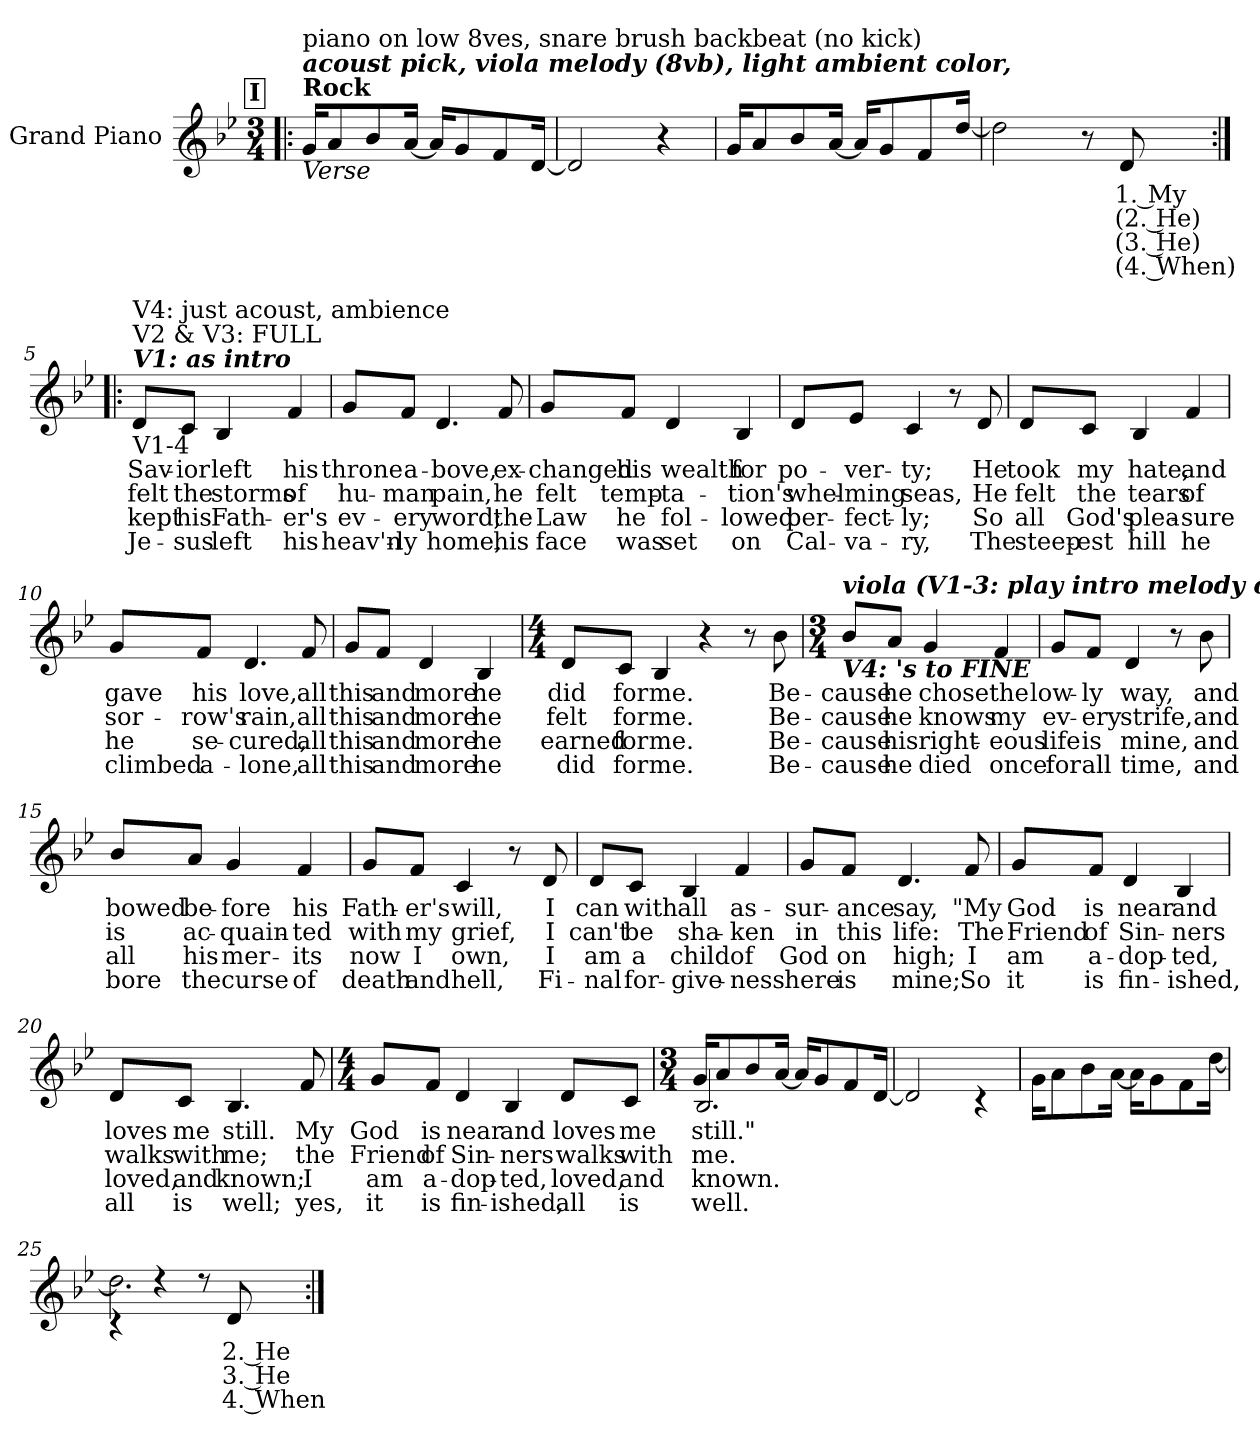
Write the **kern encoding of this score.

**kern	**text	**text	**text	**text
*part1	*part1	*part1	*part1	*part1
*staff1	*staff1	*staff1	*staff1	*staff1
*I"Grand Piano	*	*	*	*
*I'Pno	*	*	*	*
*clefG2	*	*	*	*
*k[b-e-]	*	*	*	*
*M3/4	*	*	*	*
!!LO:REH:place=s1:a:fs=13.9:t=I
=1!|:	=1!|:	=1!|:	=1!|:	=1!|:
!LO:TX:b:i:t=Verse	!	!	!	!
!LO:TX:a:B:t=Rock	!	!	!	!
!LO:TX:a:Bi:t=acoust pick, viola melody (8vb), light ambient color,	!	!	!	!
!LO:TX:a:t=piano on low 8ves, snare brush backbeat (no kick)	!	!	!	!
16g!/KL	.	.	.	.
8a!/	.	.	.	.
8b-!/	.	.	.	.
[16a!/Jk	.	.	.	.
16a!/KL]	.	.	.	.
8g!/	.	.	.	.
8f!/	.	.	.	.
[16d!/Jk	.	.	.	.
=2	=2	=2	=2	=2
2d!/]	.	.	.	.
4r	.	.	.	.
=3	=3	=3	=3	=3
16g!/KL	.	.	.	.
8a!/	.	.	.	.
8b-!/	.	.	.	.
[16a!/Jk	.	.	.	.
16a!/KL]	.	.	.	.
8g!/	.	.	.	.
8f!/	.	.	.	.
[16dd!/Jk	.	.	.	.
=4	=4	=4	=4	=4
2dd!\]	.	.	.	.
8r	.	.	.	.
!	!LO:LY:b	!LO:LY:b	!LO:LY:b	!LO:LY:b
8d/	1. My	(2. He)	(3. He)	(4. When)
!!LO:LB:g=z
=5:|!|:	=5:|!|:	=5:|!|:	=5:|!|:	=5:|!|:
!LO:TX:b:t=V1-4	!	!	!	!
!LO:TX:a:Bi:t=V1&colon; as intro	!	!	!	!
!LO:TX:a:t=V2 & V3&colon; FULL	!	!	!	!
!LO:TX:a:t=V4&colon; just acoust, ambience	!	!	!	!
!	!LO:LY:b	!LO:LY:b	!LO:LY:b	!LO:LY:b
8d/L	Sav-	felt	kept	Je-
!	!LO:LY:b	!LO:LY:b	!LO:LY:b	!LO:LY:b
8c/J	-ior	the	his	-sus
!	!LO:LY:b	!LO:LY:b	!LO:LY:b	!LO:LY:b
4B-/	left	storms	Fath-	left
!	!LO:LY:b	!LO:LY:b	!LO:LY:b	!LO:LY:b
4f/	his	of	-er's	his
=6	=6	=6	=6	=6
!	!LO:LY:b	!LO:LY:b	!LO:LY:b	!LO:LY:b
8g/L	throne	hu-	ev-	heav'n-
!	!LO:LY:b	!LO:LY:b	!LO:LY:b	!LO:LY:b
8f/J	a-	-man	-ery	-ly
!	!LO:LY:b	!LO:LY:b	!LO:LY:b	!LO:LY:b
4.d/	-bove,	pain,	word;	home,
!	!LO:LY:b	!LO:LY:b	!LO:LY:b	!LO:LY:b
8f/	ex-	he	the	his
=7	=7	=7	=7	=7
!	!LO:LY:b	!LO:LY:b	!LO:LY:b	!LO:LY:b
8g/L	-changed	felt	Law	face
!	!LO:LY:b	!LO:LY:b	!LO:LY:b	!LO:LY:b
8f/J	his	temp-	he	was
!	!LO:LY:b	!LO:LY:b	!LO:LY:b	!LO:LY:b
4d/	wealth	-ta-	fol-	set
!	!LO:LY:b	!LO:LY:b	!LO:LY:b	!LO:LY:b
4B-/	for	-tion's	-lowed	on
=8	=8	=8	=8	=8
!	!LO:LY:b	!LO:LY:b	!LO:LY:b	!LO:LY:b
8d/L	po-	whel-	per-	Cal-
!	!LO:LY:b	!LO:LY:b	!LO:LY:b	!LO:LY:b
8e-/J	-ver-	-ming	-fect-	-va-
!	!LO:LY:b	!LO:LY:b	!LO:LY:b	!LO:LY:b
4c/	-ty;	seas,	-ly;	-ry,
8r	.	.	.	.
!	!LO:LY:b	!LO:LY:b	!LO:LY:b	!LO:LY:b
8d/	He	He	So	The
!!LO:LB:g=z
=9	=9	=9	=9	=9
!	!LO:LY:b	!LO:LY:b	!LO:LY:b	!LO:LY:b
8d/L	took	felt	all	steep-
!	!LO:LY:b	!LO:LY:b	!LO:LY:b	!LO:LY:b
8c/J	my	the	God's	-est
!	!LO:LY:b	!LO:LY:b	!LO:LY:b	!LO:LY:b
4B-/	hate,	tears	plea-	hill
!	!LO:LY:b	!LO:LY:b	!LO:LY:b	!LO:LY:b
4f/	and	of	-sure	he
=10	=10	=10	=10	=10
!	!LO:LY:b	!LO:LY:b	!LO:LY:b	!LO:LY:b
8g/L	gave	sor-	he	climbed
!	!LO:LY:b	!LO:LY:b	!LO:LY:b	!LO:LY:b
8f/J	his	-row's	se-	a-
!	!LO:LY:b	!LO:LY:b	!LO:LY:b	!LO:LY:b
4.d/	love,	rain,	-cured,	-lone,
!	!LO:LY:b	!LO:LY:b	!LO:LY:b	!LO:LY:b
8f/	all	all	all	all
=11	=11	=11	=11	=11
!	!LO:LY:b	!LO:LY:b	!LO:LY:b	!LO:LY:b
8g/L	this	this	this	this
!	!LO:LY:b	!LO:LY:b	!LO:LY:b	!LO:LY:b
8f/J	and	and	and	and
!	!LO:LY:b	!LO:LY:b	!LO:LY:b	!LO:LY:b
4d/	more	more	more	more
!	!LO:LY:b	!LO:LY:b	!LO:LY:b	!LO:LY:b
4B-/	he	he	he	he
=12	=12	=12	=12	=12
*M4/4	*	*	*	*
!	!LO:LY:b	!LO:LY:b	!LO:LY:b	!LO:LY:b
8d/L	did	felt	earned	did
!	!LO:LY:b	!LO:LY:b	!LO:LY:b	!LO:LY:b
8c/J	for	for	for	for
!	!LO:LY:b	!LO:LY:b	!LO:LY:b	!LO:LY:b
4B-/	me.	me.	me.	me.
4r	.	.	.	.
8r	.	.	.	.
!	!LO:LY:b	!LO:LY:b	!LO:LY:b	!LO:LY:b
8b-\	Be-	Be-	Be-	Be-
!!LO:LB:g=z
=13	=13	=13	=13	=13
*M3/4	*	*	*	*
!LO:TX:b:Bi:t=V4&colon;  's to FINE	!	!	!	!
!LO:TX:a:Bi:t=viola (V1-3&colon; play intro melody over 4 bars; modify final note to E)	!	!	!	!
!	!LO:LY:b	!LO:LY:b	!LO:LY:b	!LO:LY:b
8b-/L	-cause	-cause	-cause	-cause
!	!LO:LY:b	!LO:LY:b	!LO:LY:b	!LO:LY:b
8a/J	he	he	his	he
!	!LO:LY:b	!LO:LY:b	!LO:LY:b	!LO:LY:b
4g/	chose	knows	right-	died
!	!LO:LY:b	!LO:LY:b	!LO:LY:b	!LO:LY:b
4f/	the	my	-eous	once
=14	=14	=14	=14	=14
!	!LO:LY:b	!LO:LY:b	!LO:LY:b	!LO:LY:b
8g/L	low-	ev-	life	for
!	!LO:LY:b	!LO:LY:b	!LO:LY:b	!LO:LY:b
8f/J	-ly	-ery	is	all
!	!LO:LY:b	!LO:LY:b	!LO:LY:b	!LO:LY:b
4d/	way,	strife,	mine,	time,
8r	.	.	.	.
!	!LO:LY:b	!LO:LY:b	!LO:LY:b	!LO:LY:b
8b-\	and	and	and	and
=15	=15	=15	=15	=15
!	!LO:LY:b	!LO:LY:b	!LO:LY:b	!LO:LY:b
8b-/L	bowed	is	all	bore
!	!LO:LY:b	!LO:LY:b	!LO:LY:b	!LO:LY:b
8a/J	be-	ac-	his	the
!	!LO:LY:b	!LO:LY:b	!LO:LY:b	!LO:LY:b
4g/	-fore	-quain-	mer-	curse
!	!LO:LY:b	!LO:LY:b	!LO:LY:b	!LO:LY:b
4f/	his	-ted	-its	of
=16	=16	=16	=16	=16
!	!LO:LY:b	!LO:LY:b	!LO:LY:b	!LO:LY:b
8g/L	Fath-	with	now	death
!	!LO:LY:b	!LO:LY:b	!LO:LY:b	!LO:LY:b
8f/J	-er's	my	I	and
!	!LO:LY:b	!LO:LY:b	!LO:LY:b	!LO:LY:b
4c/	will,	grief,	own,	hell,
8r	.	.	.	.
!	!LO:LY:b	!LO:LY:b	!LO:LY:b	!LO:LY:b
8d/	I	I	I	Fi-
!!LO:LB:g=z
=17	=17	=17	=17	=17
!	!LO:LY:b	!LO:LY:b	!LO:LY:b	!LO:LY:b
8d/L	can	can't	am	-nal
!	!LO:LY:b	!LO:LY:b	!LO:LY:b	!LO:LY:b
8c/J	with	be	a	for-
!	!LO:LY:b	!LO:LY:b	!LO:LY:b	!LO:LY:b
4B-/	all	sha-	child	-give-
!	!LO:LY:b	!LO:LY:b	!LO:LY:b	!LO:LY:b
4f/	as-	-ken	of	-ness
=18	=18	=18	=18	=18
!	!LO:LY:b	!LO:LY:b	!LO:LY:b	!LO:LY:b
8g/L	-sur-	in	God	here
!	!LO:LY:b	!LO:LY:b	!LO:LY:b	!LO:LY:b
8f/J	-ance	this	on	is
!	!LO:LY:b	!LO:LY:b	!LO:LY:b	!LO:LY:b
4.d/	say,	life:	high;	mine;
!	!LO:LY:b	!LO:LY:b	!LO:LY:b	!LO:LY:b
8f/	"My	The	I	So
=19	=19	=19	=19	=19
!	!LO:LY:b	!LO:LY:b	!LO:LY:b	!LO:LY:b
8g/L	God	Friend	am	it
!	!LO:LY:b	!LO:LY:b	!LO:LY:b	!LO:LY:b
8f/J	is	of	a-	is
!	!LO:LY:b	!LO:LY:b	!LO:LY:b	!LO:LY:b
4d/	near	Sin-	-dop-	fin-
!	!LO:LY:b	!LO:LY:b	!LO:LY:b	!LO:LY:b
4B-/	and	-ners	-ted,	-ished,
=20	=20	=20	=20	=20
!	!LO:LY:b	!LO:LY:b	!LO:LY:b	!LO:LY:b
8d/L	loves	walks	loved,	all
!	!LO:LY:b	!LO:LY:b	!LO:LY:b	!LO:LY:b
8c/J	me	with	and	is
!	!LO:LY:b	!LO:LY:b	!LO:LY:b	!LO:LY:b
4.B-/	still.	me;	known;	well;
!	!LO:LY:b	!LO:LY:b	!LO:LY:b	!LO:LY:b
8f/	My	the	I	yes,
!!LO:LB:g=z
=21	=21	=21	=21	=21
*M4/4	*	*	*	*
!	!LO:LY:b	!LO:LY:b	!LO:LY:b	!LO:LY:b
8g/L	God	Friend	am	it
!	!LO:LY:b	!LO:LY:b	!LO:LY:b	!LO:LY:b
8f/J	is	of	a-	is
!	!LO:LY:b	!LO:LY:b	!LO:LY:b	!LO:LY:b
4d/	near	Sin-	-dop-	fin-
!	!LO:LY:b	!LO:LY:b	!LO:LY:b	!LO:LY:b
4B-/	and	-ners	-ted,	-ished,
!	!LO:LY:b	!LO:LY:b	!LO:LY:b	!LO:LY:b
8d/L	loves	walks	loved,	all
!	!LO:LY:b	!LO:LY:b	!LO:LY:b	!LO:LY:b
8c/J	me	with	and	is
!!LO:LB:g=z
=22	=22	=22	=22	=22
*M3/4	*	*	*	*
!LO:TX:b:Bi:t=1X&colon; band in, light groove (kick on every downbeat)	!	!	!	!
!LO:TX:a:Bi:t=LAST X&colon;	!	!	!	!
!	!LO:LY:b	!LO:LY:b	!LO:LY:b	!LO:LY:b
*^	*	*	*	*
2.B-/	16g!/KL	still."	me.	known.	well.
.	8a!/	.	.	.	.
.	8b-!/	.	.	.	.
.	[16a!/Jk	.	.	.	.
.	16a!/KL]	.	.	.	.
.	8g!/	.	.	.	.
.	8f!/	.	.	.	.
.	[16d!/Jk	.	.	.	.
=23	=23	=23	=23	=23	=23
2.ryy	2d!/]	.	.	.	.
.	4r	.	.	.	.
=24	=24	=24	=24	=24	=24
2.ryy	16g!\KL	.	.	.	.
.	8a!\	.	.	.	.
.	8b-!\	.	.	.	.
.	[16a!\Jk	.	.	.	.
.	16a!\KL]	.	.	.	.
.	8g!\	.	.	.	.
.	8f!\	.	.	.	.
.	[16dd!\Jk	.	.	.	.
=25	=25	=25	=25	=25	=25
4rc	2.dd!\]	.	.	.	.
4rdd	.	.	.	.	.
8rdd	.	.	.	.	.
!	!	!LO:LY:b	!LO:LY:b	!LO:LY:b	!
8d/	.	2. He	3. He	4. When	.
*v	*v	*	*	*	*
=:|!	=:|!	=:|!	=:|!	=:|!
*-	*-	*-	*-	*-
